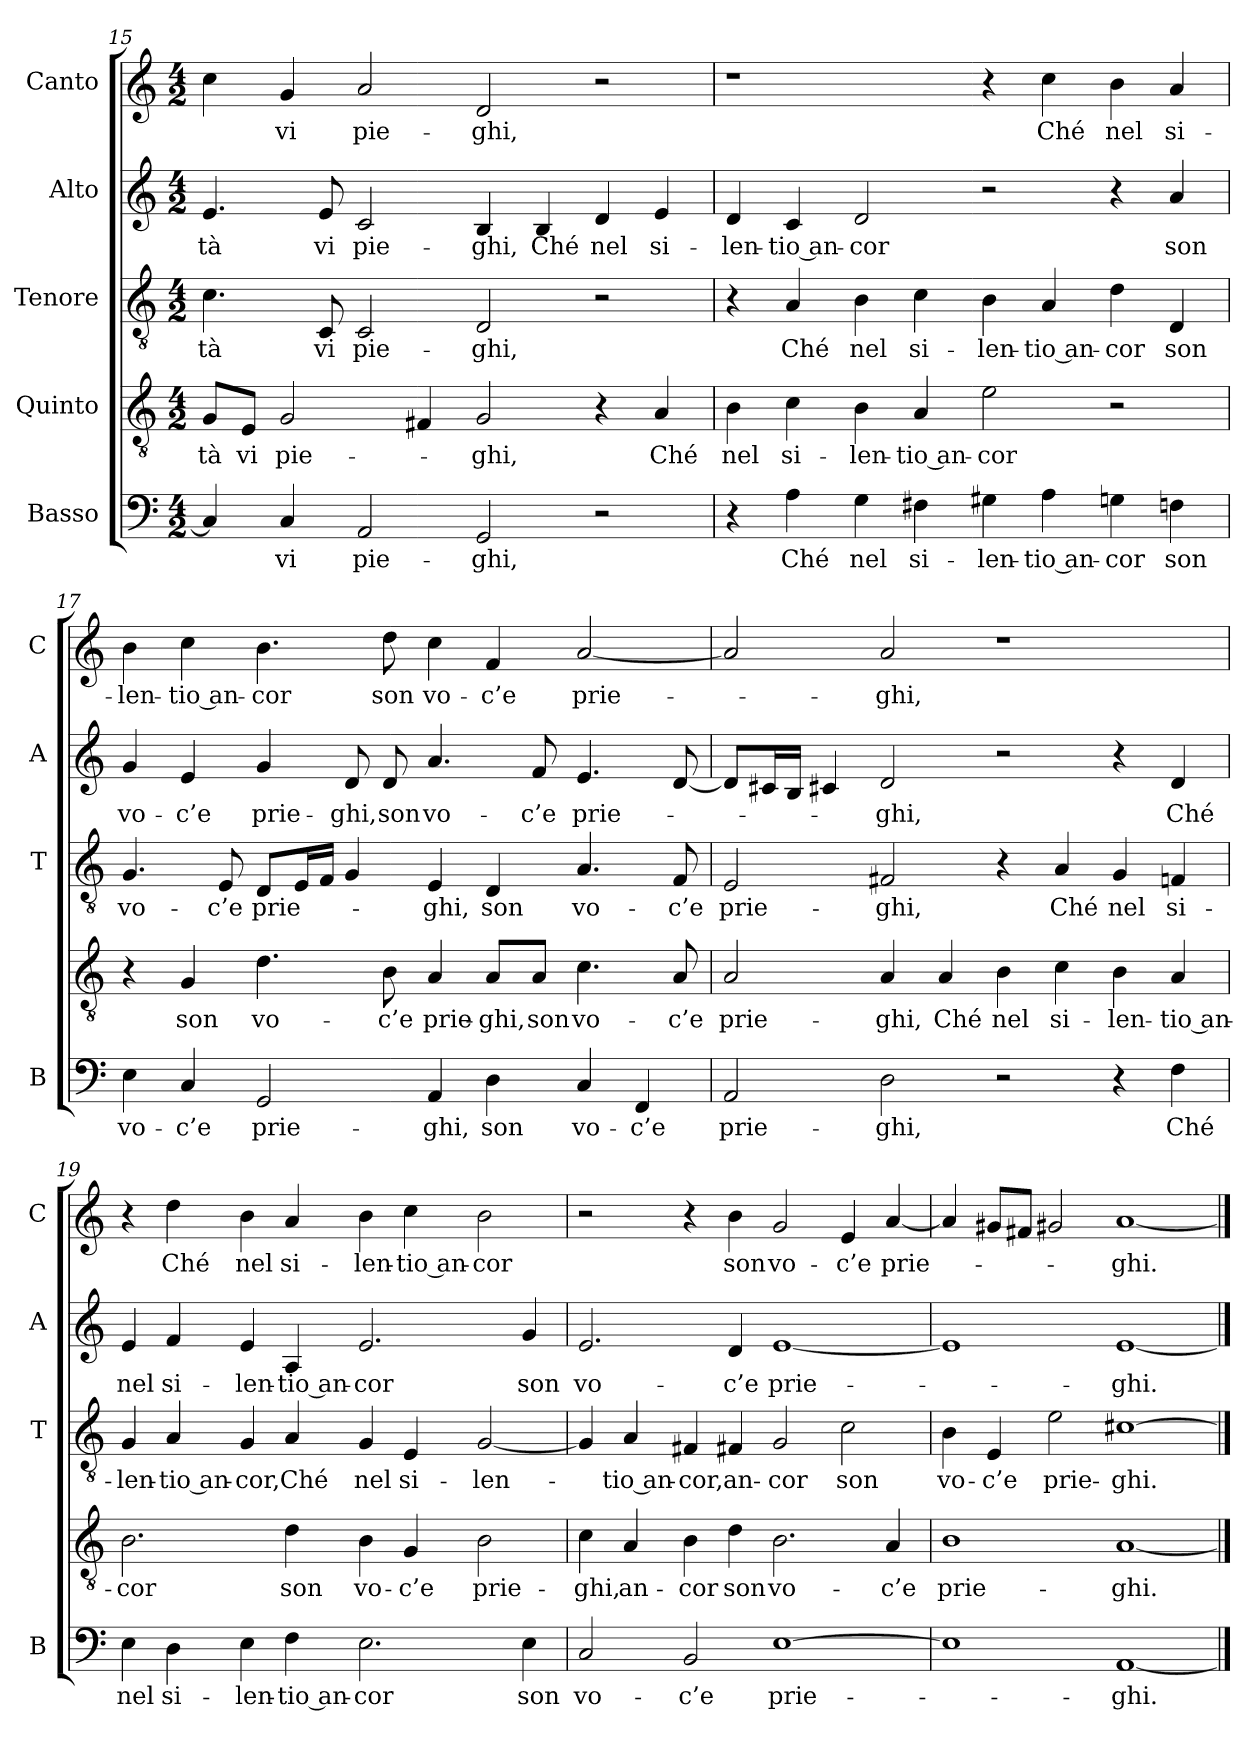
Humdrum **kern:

**kern	**text	**kern	**text	**kern	**text	**kern	**text	**kern	**text
*part5	*part5	*part4	*part4	*part3	*part3	*part2	*part2	*part1	*part1
*staff5	*staff5	*staff4	*staff4	*staff3	*staff3	*staff2	*staff2	*staff1	*staff1
*I"Basso	*	*I"Quinto	*	*I"Tenore	*	*I"Alto	*	*I"Canto	*
*I'B	*	*	*	*I'T	*	*I'A	*	*I'C	*
*clefF4	*	*clefGv2	*	*clefGv2	*	*clefG2	*	*clefG2	*
*k[]	*	*k[]	*	*k[]	*	*k[]	*	*k[]	*
*M4/2	*	*M4/2	*	*M4/2	*	*M4/2	*	*M4/2	*
=15	=15	=15	=15	=15	=15	=15	=15	=15	=15
4C]	.	8G/L	-tà	4.c	-tà	4.e	-tà	4cc	.
.	.	8E/J	vi	.	.	.	.	.	.
4C	vi	2G	pie-	.	.	.	.	4g	vi
.	.	.	.	8C	vi	8e	vi	.	.
2AA	pie-	.	.	2C	pie-	2c	pie-	2a	pie-
.	.	4F#X	.	.	.	.	.	.	.
2GG	-ghi,	2G	-ghi,	2D	-ghi,	4B	-ghi,	2d	-ghi,
.	.	.	.	.	.	4B	Ché	.	.
2r	.	4r	.	2r	.	4d	nel	2r	.
.	.	4A	Ché	.	.	4e	si-	.	.
=16	=16	=16	=16	=16	=16	=16	=16	=16	=16
4r	.	4B	nel	4r	.	4d	-len-	1r	.
4A	Ché	4c	si-	4A	Ché	4c	-tio an-	.	.
4G	nel	4B	-len-	4B	nel	2d	-cor	.	.
4F#X	si-	4A	-tio an-	4c	si-	.	.	.	.
4G#X	-len-	2e	-cor	4B	-len-	2r	.	4r	.
4A	-tio an-	.	.	4A	-tio an-	.	.	4cc	Ché
4Gn	-cor	2r	.	4d	-cor	4r	.	4b	nel
4Fn	son	.	.	4D	son	4a	son	4a	si-
=17	=17	=17	=17	=17	=17	=17	=17	=17	=17
4E	vo-	4r	.	4.G	vo-	4g	vo-	4b	-len-
4C	-c’e	4G	son	.	.	4e	-c’e	4cc	-tio an-
.	.	.	.	8E	-c’e	.	.	.	.
2GG	prie-	4.d	vo-	8DL	prie-	4g	prie-	4.b	-cor
.	.	.	.	16EL	.	.	.	.	.
.	.	.	.	16FJJ	.	.	.	.	.
.	.	.	.	4G	.	8d	-ghi,	.	.
.	.	8B	-c’e	.	.	8d	son	8dd	son
4AA	-ghi,	4A	prie-	4E	-ghi,	4.a	vo-	4cc	vo-
4D	son	8A/L	-ghi,	4D	son	.	.	4f	-c’e
.	.	8A/J	son	.	.	8f	-c’e	.	.
4C	vo-	4.c	vo-	4.A	vo-	4.e	prie-	[2a	prie-
4FF	-c’e	.	.	.	.	.	.	.	.
.	.	8A	-c’e	8F	-c’e	[8d	.	.	.
=18	=18	=18	=18	=18	=18	=18	=18	=18	=18
2AA	prie-	2A	prie-	2E	prie-	8dL]	.	2a]	.
.	.	.	.	.	.	16c#XL	.	.	.
.	.	.	.	.	.	16BJJ	.	.	.
.	.	.	.	.	.	4c#X	.	.	.
2D	-ghi,	4A	-ghi,	2F#X	-ghi,	2d	-ghi,	2a	-ghi,
.	.	4A	Ché	.	.	.	.	.	.
2r	.	4B	nel	4r	.	2r	.	1r	.
.	.	4c	si-	4A	Ché	.	.	.	.
4r	.	4B	-len-	4G	nel	4r	.	.	.
4F	Ché	4A	-tio an-	4Fn	si-	4d	Ché	.	.
=19	=19	=19	=19	=19	=19	=19	=19	=19	=19
4E	nel	2.B	-cor	4G	-len-	4e	nel	4r	.
4D	si-	.	.	4A	-tio an-	4f	si-	4dd	Ché
4E	-len-	.	.	4G	-cor,	4e	-len-	4b	nel
4F	-tio an-	4d	son	4A	Ché	4A	-tio an-	4a	si-
2.E	-cor	4B	vo-	4G	nel	2.e	-cor	4b	-len-
.	.	4G	-c’e	4E	si-	.	.	4cc	-tio an-
.	.	2B	prie-	[2G	-len-	.	.	2b	-cor
4E	son	.	.	.	.	4g	son	.	.
=20	=20	=20	=20	=20	=20	=20	=20	=20	=20
2C	vo-	4c	-ghi,	4G]	.	2.e	vo-	2r	.
.	.	4A	an-	4A	-tio an-	.	.	.	.
2BB	-c’e	4B	-cor	4F#X	-cor,	.	.	4r	.
.	.	4d	son	4F#X	an-	4d	-c’e	4b	son
[1E	prie-	2.B	vo-	2G	-cor	[1e	prie-	2g	vo-
.	.	.	.	2c	son	.	.	4e	-c’e
.	.	4A	-c’e	.	.	.	.	[4a	prie-
=21	=21	=21	=21	=21	=21	=21	=21	=21	=21
1E]	.	1B	prie-	4B	vo-	1e]	.	4a]	.
.	.	.	.	4E	-c’e	.	.	8g#XL	.
.	.	.	.	.	.	.	.	8f#XJ	.
.	.	.	.	2e	prie-	.	.	2g#X	.
[1AA	-ghi.	[1A	-ghi.	[1c#X	-ghi.	[1e	-ghi.	[1a	-ghi.
==	==	==	==	==	==	==	==	==	==
*-	*-	*-	*-	*-	*-	*-	*-	*-	*-
